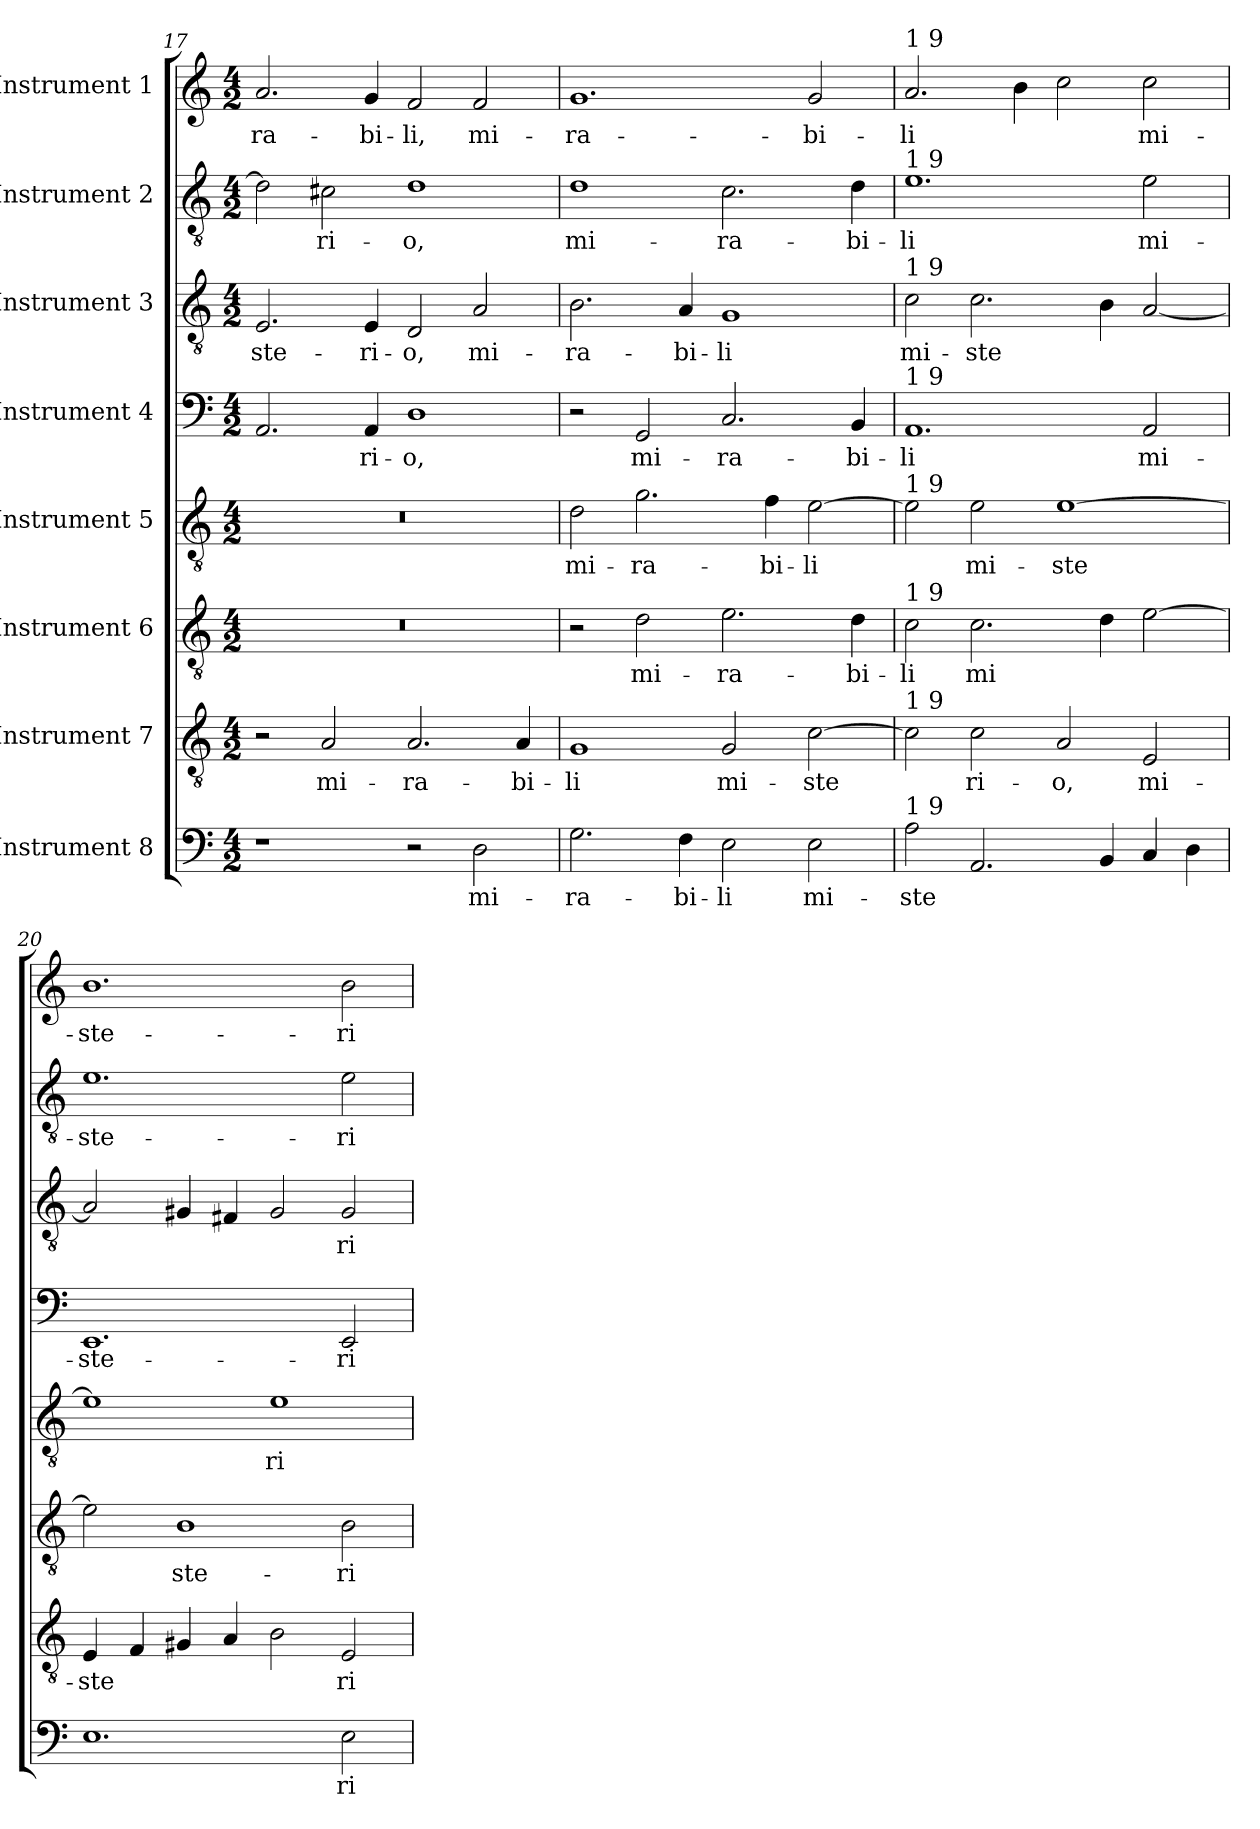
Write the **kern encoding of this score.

**kern	**text	**kern	**text	**kern	**text	**kern	**text	**kern	**text	**kern	**text	**kern	**text	**kern	**text
*part8	*part8	*part7	*part7	*part6	*part6	*part5	*part5	*part4	*part4	*part3	*part3	*part2	*part2	*part1	*part1
*staff8	*staff8	*staff7	*staff7	*staff6	*staff6	*staff5	*staff5	*staff4	*staff4	*staff3	*staff3	*staff2	*staff2	*staff1	*staff1
*I"Instrument 8	*	*I"Instrument 7	*	*I"Instrument 6	*	*I"Instrument 5	*	*I"Instrument 4	*	*I"Instrument 3	*	*I"Instrument 2	*	*I"Instrument 1	*
*clefF4	*	*clefGv2	*	*clefGv2	*	*clefGv2	*	*clefF4	*	*clefGv2	*	*clefGv2	*	*clefG2	*
*k[]	*	*k[]	*	*k[]	*	*k[]	*	*k[]	*	*k[]	*	*k[]	*	*k[]	*
*C:	*	*C:	*	*C:	*	*C:	*	*C:	*	*C:	*	*C:	*	*C:	*
*M4/2	*	*M4/2	*	*M4/2	*	*M4/2	*	*M4/2	*	*M4/2	*	*M4/2	*	*M4/2	*
=17	=17	=17	=17	=17	=17	=17	=17	=17	=17	=17	=17	=17	=17	=17	=17
!	!	!	!	!	!	!	!	!	!LO:LY:b:cj	!	!LO:LY:b:cj	!	!LO:LY:b:cj	!	!LO:LY:b:cj
1r	.	2r	.	0r	.	0r	.	2.AA/	--	2.E/	-ste-	2d\]	--	2.a/	-ra-
!	!	!	!LO:LY:b:cj	!	!	!	!	!	!	!	!	!	!LO:LY:b:cj	!	!
.	.	2A/	mi-	.	.	.	.	.	.	.	.	2c#X\	-ri-	.	.
!	!	!	!	!	!	!	!	!	!LO:LY:b:cj	!	!LO:LY:b:cj	!	!	!	!LO:LY:b:cj
.	.	.	.	.	.	.	.	4AA/	-ri-	4E/	-ri-	.	.	4g/	-bi-
!	!	!	!LO:LY:b:cj	!	!	!	!	!	!LO:LY:b:cj	!	!LO:LY:b:cj	!	!LO:LY:b:cj	!	!LO:LY:b:cj
2r	.	2.A/	-ra-	.	.	.	.	1D	-o,	2D/	-o,	1d	-o,	2f/	-li,
!	!LO:LY:b:cj	!	!	!	!	!	!	!	!	!	!LO:LY:b:cj	!	!	!	!LO:LY:b:cj
2D\	mi-	.	.	.	.	.	.	.	.	2A/	mi-	.	.	2f/	mi-
!	!	!	!LO:LY:b:cj	!	!	!	!	!	!	!	!	!	!	!	!
.	.	4A/	-bi-	.	.	.	.	.	.	.	.	.	.	.	.
=18	=18	=18	=18	=18	=18	=18	=18	=18	=18	=18	=18	=18	=18	=18	=18
!	!LO:LY:b:cj	!	!LO:LY:b:cj	!	!	!	!LO:LY:b:cj	!	!	!	!LO:LY:b:cj	!	!LO:LY:b:cj	!	!LO:LY:b:cj
2.G\	-ra-	1G	-li	2r	.	2d\	mi-	2r	.	2.B\	-ra-	1d	mi-	1.g	-ra-
!	!	!	!	!	!LO:LY:b:cj	!	!LO:LY:b:cj	!	!LO:LY:b:cj	!	!	!	!	!	!
.	.	.	.	2d\	mi-	2.g\	-ra-	2GG/	mi-	.	.	.	.	.	.
!	!LO:LY:b:cj	!	!	!	!	!	!	!	!	!	!LO:LY:b:cj	!	!	!	!
4F\	-bi-	.	.	.	.	.	.	.	.	4A/	-bi-	.	.	.	.
!	!LO:LY:b:cj	!	!LO:LY:b:cj	!	!LO:LY:b:cj	!	!	!	!LO:LY:b:cj	!	!LO:LY:b:cj	!	!LO:LY:b:cj	!	!
2E\	-li	2G/	mi-	2.e\	-ra-	.	.	2.C/	-ra-	1G	-li	2.c\	-ra-	.	.
!	!	!	!	!	!	!	!LO:LY:b:cj	!	!	!	!	!	!	!	!
.	.	.	.	.	.	4f\	-bi-	.	.	.	.	.	.	.	.
!	!LO:LY:b:cj	!	!LO:LY:b:cj	!	!	!	!LO:LY:b:cj	!	!	!	!	!	!	!	!LO:LY:b:cj
2E\	mi-	[<2c\	-ste-	.	.	[<2e\	-li	.	.	.	.	.	.	2g/	-bi-
!	!	!	!	!	!LO:LY:b:cj	!	!	!	!LO:LY:b:cj	!	!	!	!LO:LY:b:cj	!	!
.	.	.	.	4d\	-bi-	.	.	4BB/	-bi-	.	.	4d\	-bi-	.	.
!!LO:PB:g=z
=19	=19	=19	=19	=19	=19	=19	=19	=19	=19	=19	=19	=19	=19	=19	=19
!	!	!	!	!	!	!	!	!	!	!	!	!	!	!LO:TX:a:t=1 9	!
!	!	!	!	!	!	!	!	!	!	!	!	!LO:TX:a:t=1 9	!	!	!
!	!	!	!	!	!	!	!	!	!	!LO:TX:a:t=1 9	!	!	!	!	!
!	!	!	!	!	!	!	!	!LO:TX:a:t=1 9	!	!	!	!	!	!	!
!	!	!	!	!	!	!LO:TX:a:t=1 9	!	!	!	!	!	!	!	!	!
!	!	!	!	!LO:TX:a:t=1 9	!	!	!	!	!	!	!	!	!	!	!
!	!	!LO:TX:a:t=1 9	!	!	!	!	!	!	!	!	!	!	!	!	!
!LO:TX:a:t=1 9	!	!	!	!	!	!	!	!	!	!	!	!	!	!	!
!	!LO:LY:b:cj	!	!LO:LY:b:cj	!	!LO:LY:b:cj	!	!LO:LY:b:cj	!	!LO:LY:b:cj	!	!LO:LY:b:cj	!	!LO:LY:b:cj	!	!LO:LY:b:cj
2A\	-ste-	2c\]	--	2c\	-li	2e\]	.	1.AA	-li	2c\	mi-	1.e	-li	2.a/	-li
!	!LO:LY:b:cj	!	!LO:LY:b:cj	!	!LO:LY:b:cj	!	!LO:LY:b:cj	!	!	!	!LO:LY:b:cj	!	!	!	!
2.AA/	--	2c\	-ri-	2.c\	mi-	2e\	mi-	.	.	2.c\	-ste-	.	.	.	.
!	!	!	!	!	!	!	!	!	!	!	!	!	!	!	!LO:LY:b:cj
.	.	.	.	.	.	.	.	.	.	.	.	.	.	4b\	.
!	!	!	!LO:LY:b:cj	!	!	!	!LO:LY:b:cj	!	!	!	!	!	!	!	!LO:LY:b:cj
.	.	2A/	-o,	.	.	[>1e	-ste-	.	.	.	.	.	.	2cc\	.
!	!LO:LY:b:cj	!	!	!	!LO:LY:b:cj	!	!	!	!	!	!LO:LY:b:cj	!	!	!	!
4BB/	--	.	.	4d\	--	.	.	.	.	4B\	--	.	.	.	.
!	!LO:LY:b:cj	!	!LO:LY:b:cj	!	!LO:LY:b:cj	!	!	!	!LO:LY:b:cj	!	!LO:LY:b:cj	!	!LO:LY:b:cj	!	!LO:LY:b:cj
4C/	--	2E/	mi-	[>2e\	--	.	.	2AA/	mi-	[<2A/	--	2e\	mi-	2cc\	mi-
!	!LO:LY:b:cj	!	!	!	!	!	!	!	!	!	!	!	!	!	!
4D\	--	.	.	.	.	.	.	.	.	.	.	.	.	.	.
=20	=20	=20	=20	=20	=20	=20	=20	=20	=20	=20	=20	=20	=20	=20	=20
!	!LO:LY:b:cj	!	!LO:LY:b:cj	!	!LO:LY:b:cj	!	!LO:LY:b:cj	!	!LO:LY:b:cj	!	!LO:LY:b:cj	!	!LO:LY:b:cj	!	!LO:LY:b:cj
1.E	--	4E/	-ste-	2e\]	--	1e]	--	1.EE	-ste-	2A/]	--	1.e	-ste-	1.b	-ste-
!	!	!	!LO:LY:b:cj	!	!	!	!	!	!	!	!	!	!	!	!
.	.	4F/	--	.	.	.	.	.	.	.	.	.	.	.	.
!	!	!	!LO:LY:b:cj	!	!LO:LY:b:cj	!	!	!	!	!	!LO:LY:b:cj	!	!	!	!
.	.	4G#X/	--	1B	-ste-	.	.	.	.	4G#X/	--	.	.	.	.
!	!	!	!LO:LY:b:cj	!	!	!	!	!	!	!	!LO:LY:b:cj	!	!	!	!
.	.	4A/	--	.	.	.	.	.	.	4F#X/	--	.	.	.	.
!	!	!	!LO:LY:b:cj	!	!	!	!LO:LY:b:cj	!	!	!	!LO:LY:b:cj	!	!	!	!
.	.	2B\	--	.	.	1e	-ri-	.	.	2G#/	--	.	.	.	.
!	!LO:LY:b:cj	!	!LO:LY:b:cj	!	!LO:LY:b:cj	!	!	!	!LO:LY:b:cj	!	!LO:LY:b:cj	!	!LO:LY:b:cj	!	!LO:LY:b:cj
2E\	-ri-	2E/	-ri-	2B\	-ri-	.	.	2EE/	-ri-	2G#/	-ri-	2e\	-ri-	2b\	-ri-
=	=	=	=	=	=	=	=	=	=	=	=	=	=	=	=
*-	*-	*-	*-	*-	*-	*-	*-	*-	*-	*-	*-	*-	*-	*-	*-
